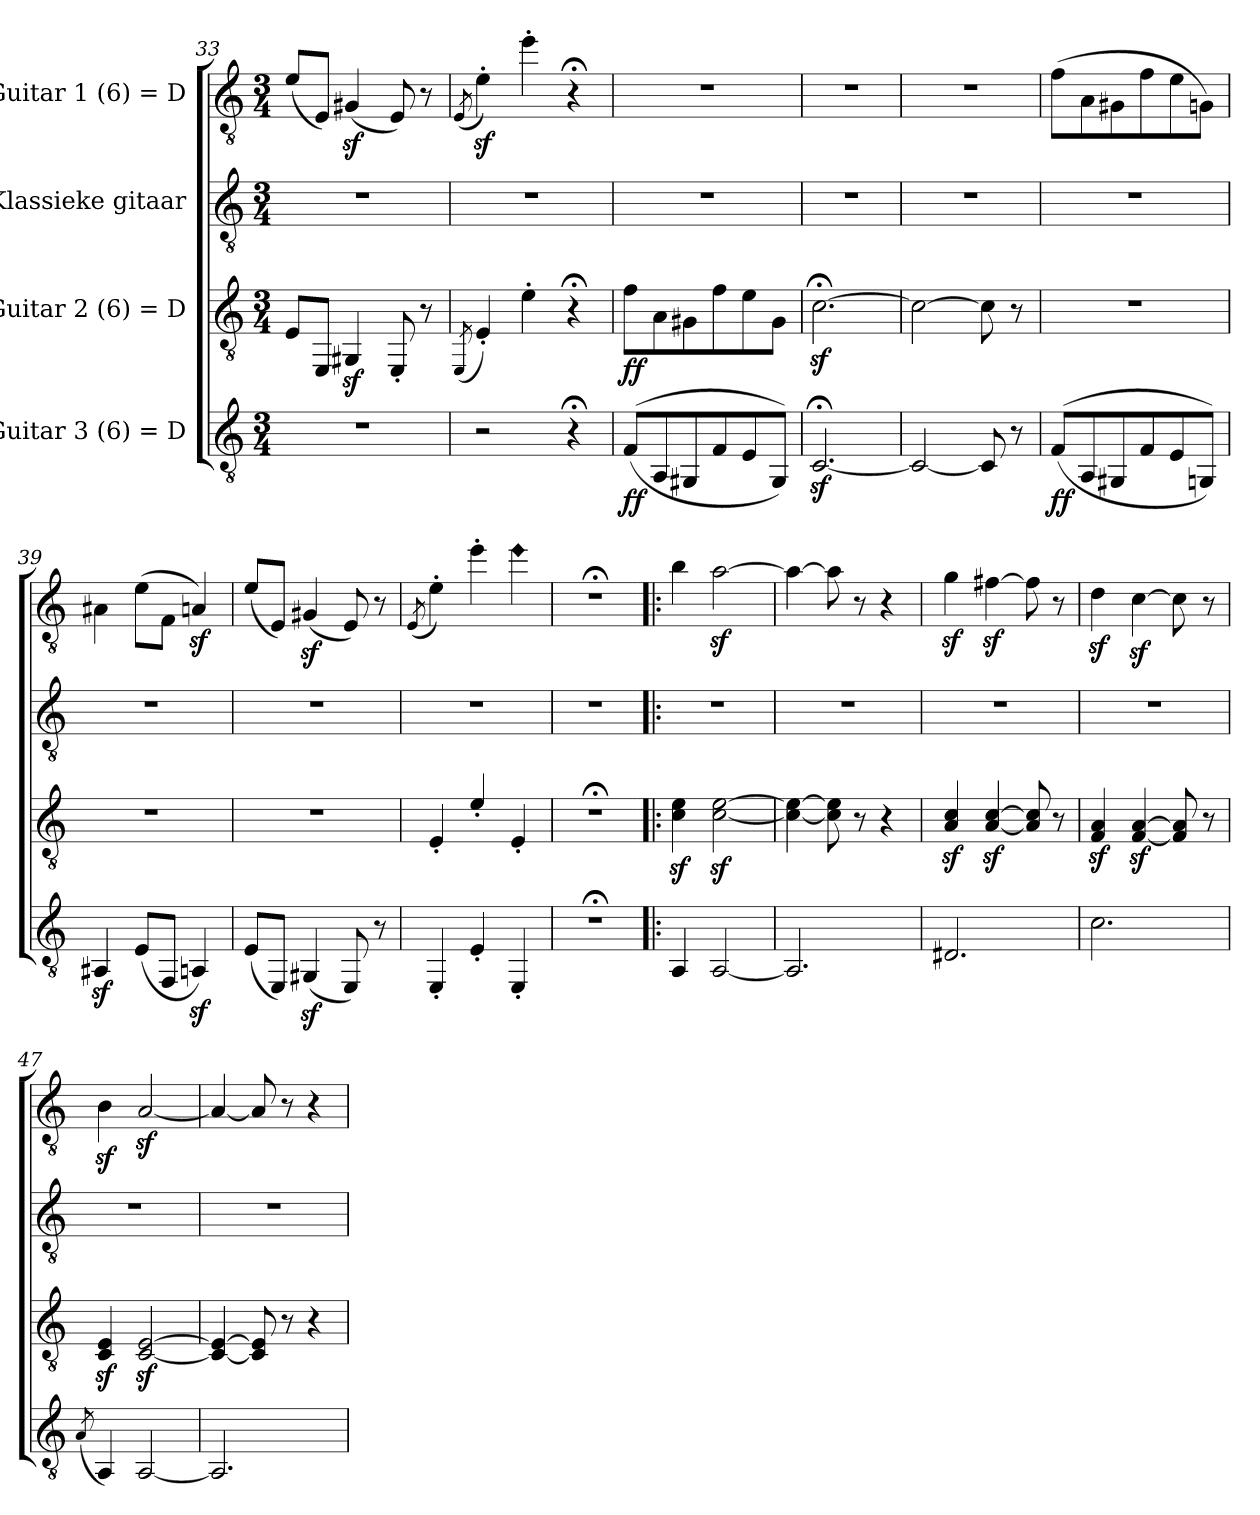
**kern	**dynam	**kern	**dynam	**kern	**kern
*part4	*part4	*part3	*part3	*part2	*part1
*staff4	*staff4	*staff3	*staff3	*staff2	*staff1
*I"Guitar 3 (6) = D	*	*I"Guitar 2 (6) = D	*	*I"Klassieke gitaar	*I"Guitar 1 (6) = D
*clefGv2	*	*clefGv2	*	*clefGv2	*clefGv2
*k[]	*	*k[]	*	*k[]	*k[]
*M3/4	*	*M3/4	*	*M3/4	*M3/4
=33	=33	=33	=33	=33	=33
2.r	.	8E/L	.	2.r	(8e/L
.	.	8EE/J	.	.	8E/J)
.	.	4GG#Xz</	.	.	(4G#Xz</
.	.	8EE'/	.	.	8E/)
.	.	8r	.	.	8r
=34	=34	=34	=34	=34	=34
.	.	(8qEE/	.	.	(8qE/
2r	.	4E'/)	.	2.r	4ez<'\)
.	.	4e'\	.	.	4ee'\
4r;<	.	4r;<	.	.	4r;<
=35	=35	=35	=35	=35	=35
!	!LO:DY:b	!	!LO:DY:b	!	!
((8F/L	ff	8f\L	ff	2.r	2.r
8AA/	.	8A\	.	.	.
8GG#X/	.	8G#X\	.	.	.
8F/	.	8f\	.	.	.
8E/	.	8e\	.	.	.
8GG#/J))	.	8G#\J	.	.	.
!!LO:LB:g=z
=36	=36	=36	=36	=36	=36
[2.Cz<;</	.	[2.cz<;<\	.	2.r	2.r
=37	=37	=37	=37	=37	=37
2C/_	.	2c\_	.	2.r	2.r
8C/]	.	8c\]	.	.	.
8r	.	8r	.	.	.
=38	=38	=38	=38	=38	=38
!	!LO:DY:b	!	!	!	!
((8F/L	ff	2.r	.	2.r	(8f\L
8AA/	.	.	.	.	8A\
8GG#X/	.	.	.	.	8G#X\
8F/	.	.	.	.	8f\
8E/	.	.	.	.	8e\
8GGn/J))	.	.	.	.	8Gn\J)
=39	=39	=39	=39	=39	=39
4AA#Xz</	.	2.r	.	2.r	4A#X\
(8E/L	.	.	.	.	(8e\L
8FF/J	.	.	.	.	8F\J
4AAnz</)	.	.	.	.	4Anz</)
=40	=40	=40	=40	=40	=40
(8E/L	.	2.r	.	2.r	(8e/L
8EE/J)	.	.	.	.	8E/J)
(4GG#Xz</	.	.	.	.	(4G#Xz</
8EE/)	.	.	.	.	8E/)
8r	.	.	.	.	8r
=41	=41	=41	=41	=41	=41
.	.	.	.	.	(8qE/
4EE'/	.	4E'/	.	2.r	4e'\)
4E'/	.	4e'/	.	.	4ee'\
*	*	*	*	*	*8va
!	!	!	!	!	!LO:N:head=diamond
4EE'/	.	4E'/	.	.	4eee\
=42	=42	=42	=42	=42	=42
*	*	*	*	*	*X8va
2.r;<	.	2.r;<	.	2.r	2.r;<
!!LO:LB:g=z
=43!|:	=43!|:	=43!|:	=43!|:	=43!|:	=43!|:
4AA/	.	4c\z< 4e\z<	.	2.r	4b\
[2AA/	.	[2c\z< [2e\z<	.	.	[2az<\
=44	=44	=44	=44	=44	=44
2.AA/]	.	4c\_ 4e\_	.	2.r	4a\_
.	.	8c\] 8e\]	.	.	8a\]
.	.	8r	.	.	8r
.	.	4r	.	.	4r
=45	=45	=45	=45	=45	=45
2.D#X/	.	4A/z< 4c/z<	.	2.r	4gz<\
.	.	[4A/z< [4c/z<	.	.	[4f#Xz<\
.	.	8A/] 8c/]	.	.	8f#\]
.	.	8r	.	.	8r
=46	=46	=46	=46	=46	=46
2.c\	.	4F/z< 4A/z<	.	2.r	4dz<\
.	.	[4F/z< [4A/z<	.	.	[4cz<\
.	.	8F/] 8A/]	.	.	8c\]
.	.	8r	.	.	8r
=47	=47	=47	=47	=47	=47
(8qA/	.	.	.	.	.
4AA/)	.	4C/z< 4E/z<	.	2.r	4Bz<\
[2AA/	.	[2C/z< [2E/z<	.	.	[2Az</
=48	=48	=48	=48	=48	=48
2.AA/]	.	4C/_ 4E/_	.	2.r	4A/_
.	.	8C/] 8E/]	.	.	8A/]
.	.	8r	.	.	8r
.	.	4r	.	.	4r
=	=	=	=	=	=
*-	*-	*-	*-	*-	*-
